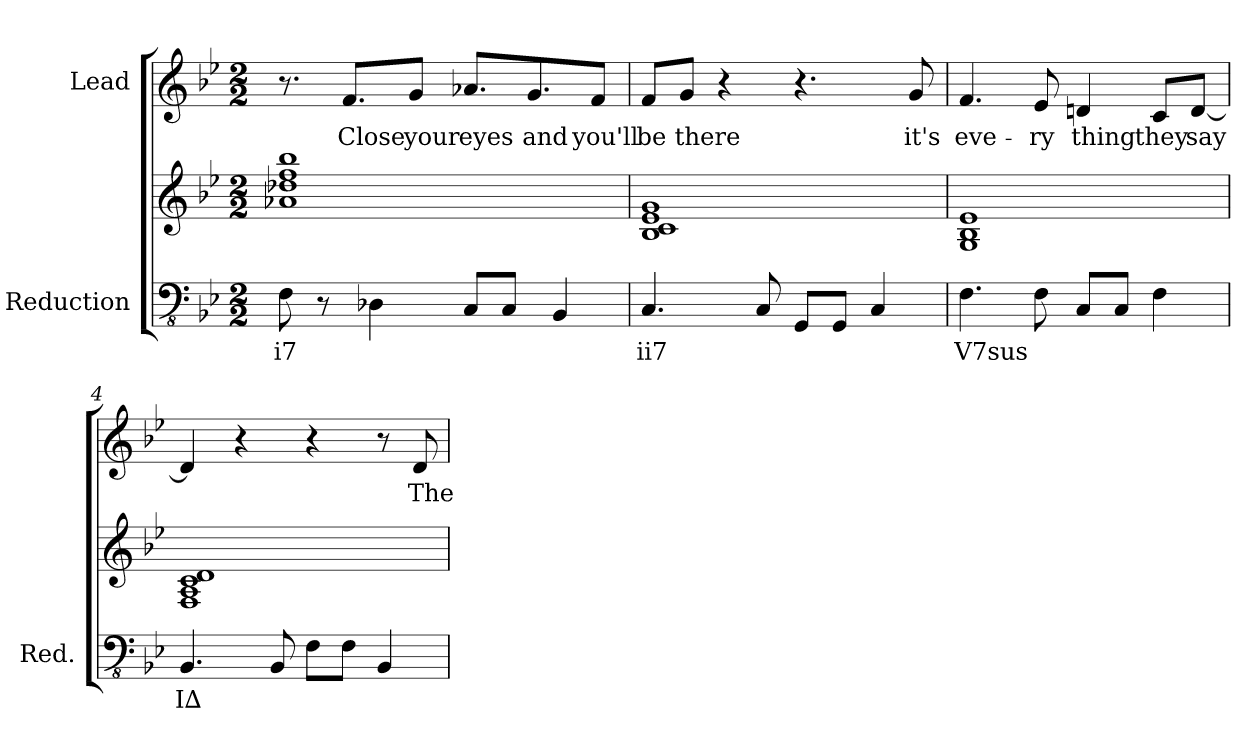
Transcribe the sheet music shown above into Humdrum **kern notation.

**kern	**text	**kern	**kern	**text
*part2	*part2	*part2	*part1	*part1
*staff3	*staff3	*staff2	*staff1	*staff1
*I"Reduction	*	*	*I"Lead	*
*I'Red.	*	*	*	*
!!LO:PB:g=z
*clefFv4	*	*clefG2	*clefG2	*
*k[b-e-]	*	*k[b-e-]	*k[b-e-]	*
*B-:	*	*B-:	*B-:	*
*M2/2	*	*M2/2	*M2/2	*
=1	=1	=1	=1	=1
!	!LO:LY:b:color=#000000	!	!	!
8FFi\	i7	1a-Xi 1dd-Xi 1ffi 1bb-i	8.r	.
8r	.	.	.	.
!	!	!	!	!LO:LY:b:color=#000000
.	.	.	8.fi/L	Close
4DD-Xi\	.	.	.	.
!	!	!	!	!LO:LY:b:color=#000000
.	.	.	8gi/J	your
!	!	!	!	!LO:LY:b:color=#000000
8CCi/L	.	.	8.a-Xi/L	eyes
8CCi/J	.	.	.	.
!	!	!	!	!LO:LY:b:color=#000000
.	.	.	8.gi/	and
4BBB-i/	.	.	.	.
!	!	!	!	!LO:LY:b:color=#000000
.	.	.	8fi/J	you'll
=2	=2	=2	=2	=2
!	!LO:LY:b:color=#000000	!	!	!
!	!	!	!	!LO:LY:b:color=#000000
4.CCi/	ii7	1B-i 1ci 1e-i 1gi	8fi/L	be
!	!	!	!	!LO:LY:b:color=#000000
.	.	.	8gi/J	there
.	.	.	4r	.
8CCi/	.	.	.	.
8GGGi/L	.	.	4.r	.
8GGGi/J	.	.	.	.
4CCi/	.	.	.	.
!	!	!	!	!LO:LY:b:color=#000000
.	.	.	8gi/	it's
=3	=3	=3	=3	=3
!	!LO:LY:b:color=#000000	!	!	!
!	!	!	!	!LO:LY:b:color=#000000
4.FFi\	V7sus	1Gi 1B-i 1e-i	4.fi/	eve-
!	!	!	!	!LO:LY:b:color=#000000
8FFi\	.	.	8e-i/	-ry
!	!	!	!	!LO:LY:b:color=#000000
8CCi/L	.	.	4dni/	thing
8CCi/J	.	.	.	.
!	!	!	!	!LO:LY:b:color=#000000
4FFi\	.	.	8ci/L	they
!	!	!	!	!LO:LY:b:color=#000000
.	.	.	[<8di/J	say
=4	=4	=4	=4	=4
!	!LO:LY:b:color=#000000	!	!	!
4.BBB-i/	I∆	1Fi 1Ai 1ci 1di	4di/]	.
.	.	.	4r	.
8BBB-i/	.	.	.	.
8FFi\L	.	.	4r	.
8FFi\J	.	.	.	.
4BBB-i/	.	.	8r	.
!	!	!	!	!LO:LY:b:color=#000000
.	.	.	8di/	The
=	=	=	=	=
*-	*-	*-	*-	*-
